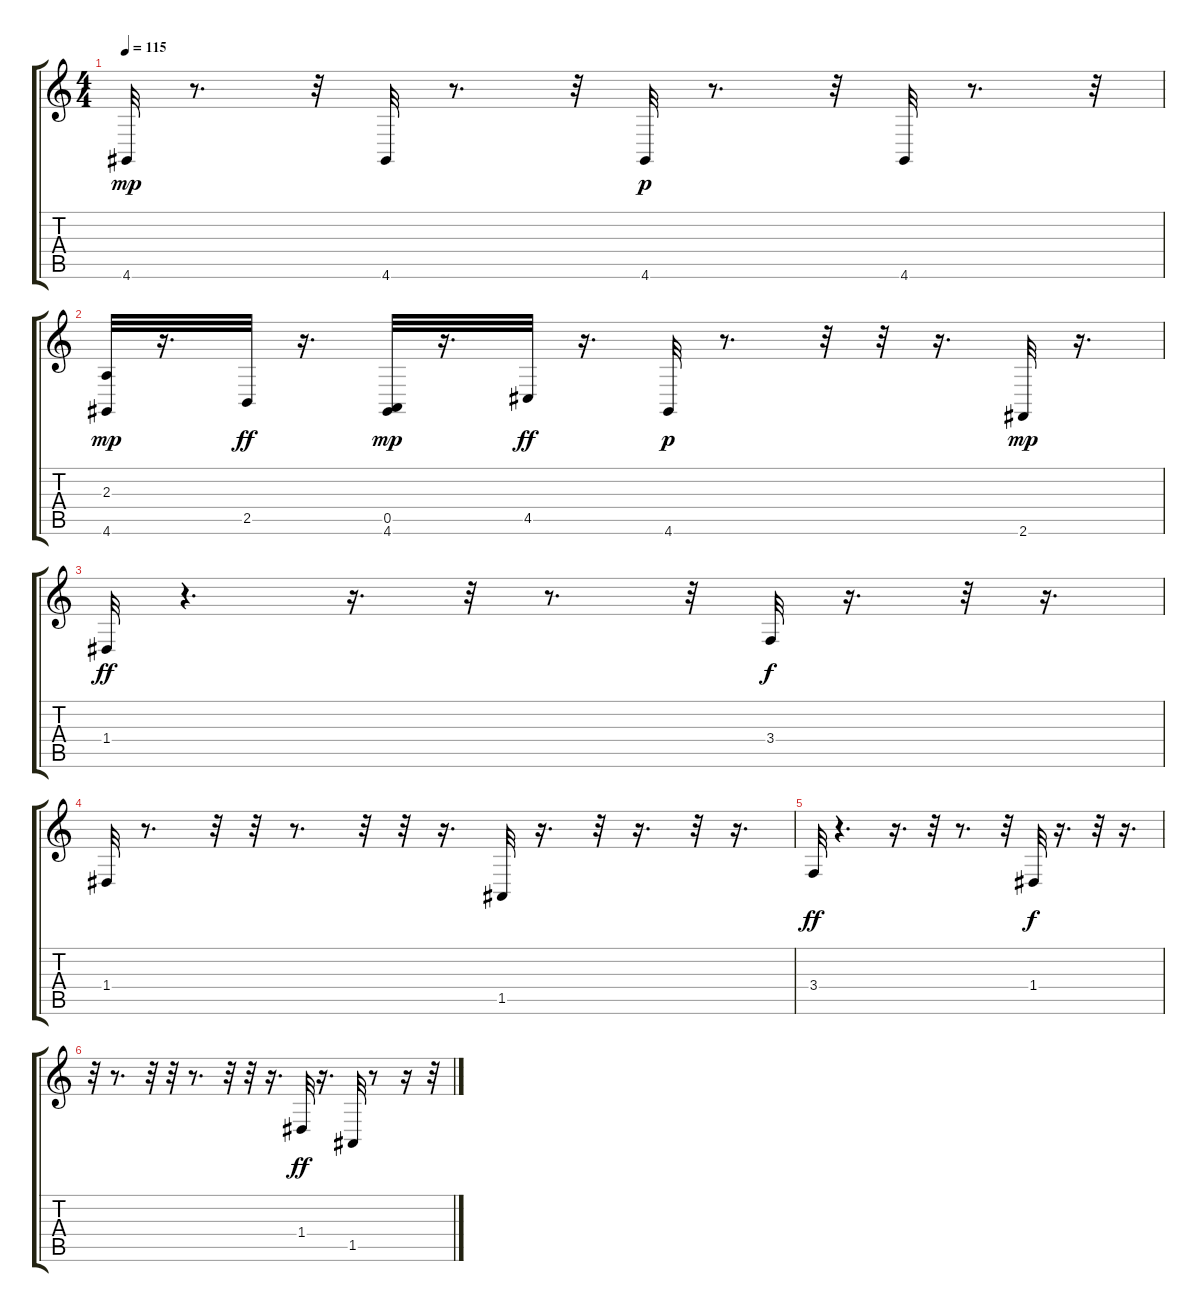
\track "" {instrument acousticgrandpiano}
\staff {score tabs}
\tuning (E4 B3 G3 D3 A2 E2) {hide}
\ts (4 4)
\tempo 115
\clef g2
\ks c
4.6.32{dy mp} r.8{d} r.32 4.6.32 r.8{d} r.32 4.6.32{dy p} r.8{d} r.32 4.6.32 r.8{d} r.32 |
(2.3 4.6).32{dy mp} r.16{d} 2.5.32{dy ff} r.16{d} (0.5 4.6).32{dy mp} r.16{d} 4.5.32{dy ff} r.16{d} 4.6.32{dy p} r.8{d} r.32 r.32 r.16{d} 2.6.32{dy mp} r.16{d} |
1.4.32{dy ff} r.4{d} r.16{d} r.32 r.8{d} r.32 3.4.32{dy f} r.16{d} r.32 r.16{d} |
1.4.32 r.8{d} r.32 r.32 r.8{d} r.32 r.32 r.16{d} 1.5.32 r.16{d} r.32 r.16{d} r.32 r.16{d} |
3.4.32{dy ff volume 14} r.4{d} r.16{d} r.32{volume 11} r.8{d} r.32 1.4.32{dy f volume 9} r.16{d} r.32{volume 9} r.16{d} |
r.32{volume 8} r.8{d} r.32 r.32{volume 6} r.8{d} r.32 r.32{volume 4} r.16{d} 1.4.32{dy ff volume 4} r.16{d} 1.5.32{volume 2} r.8 r.16 r.32
